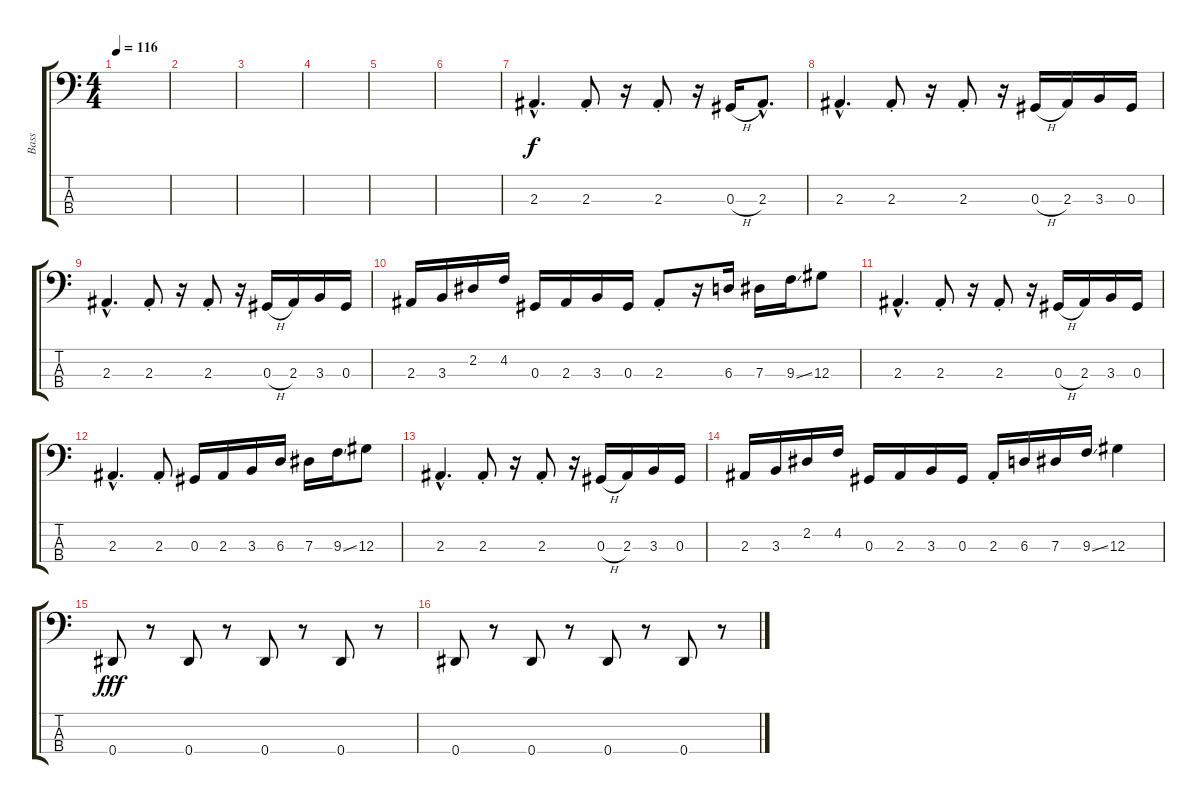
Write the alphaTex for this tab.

\track ("Bass" "Bass") {instrument fretlessbass}
\staff {score tabs}
\tuning (Gb2 Db2 Ab1 Eb1) {hide}
\ts (4 4)
\tempo 116
\clef f4
\ks c
|
|
\section ("" "")
|
|
|
|
\section ("" "")
2.3{hac}.4{d} 2.3{st}.8 r.16 2.3{st}.8 r.16 0.3{h}.16 2.3{hac}.8{d} |
2.3{hac}.4{d} 2.3{st}.8 r.16 2.3{st}.8 r.16 0.3{h}.16 2.3.16 3.3.16 0.3.16 |
2.3{hac}.4{d} 2.3{st}.8 r.16 2.3{st}.8 r.16 0.3{h}.16 2.3.16 3.3.16 0.3.16 |
2.3.16 3.3.16 2.2.16 4.2.16 0.3.16 2.3.16 3.3.16 0.3.16 2.3{st}.8 r.16 6.3.16 7.3.16 9.3{ss}.16 12.3.8 |
2.3{hac}.4{d} 2.3{st}.8 r.16 2.3{st}.8 r.16 0.3{h}.16 2.3.16 3.3.16 0.3.16 |
2.3{hac}.4{d} 2.3{st}.8 0.3.16 2.3.16 3.3.16 6.3.16 7.3.16 9.3{ss}.16 12.3.8 |
2.3{hac}.4{d} 2.3{st}.8 r.16 2.3{st}.8 r.16 0.3{h}.16 2.3.16 3.3.16 0.3.16 |
2.3.16 3.3.16 2.2.16 4.2.16 0.3.16 2.3.16 3.3.16 0.3.16 2.3{st}.16 6.3.16 7.3.16 9.3{ss}.16 12.3.4 |
\section ("" "")
0.4.8{dy fff} r.8 0.4.8 r.8 0.4.8 r.8 0.4.8 r.8 |
0.4.8 r.8 0.4.8 r.8 0.4.8 r.8 0.4.8 r.8
